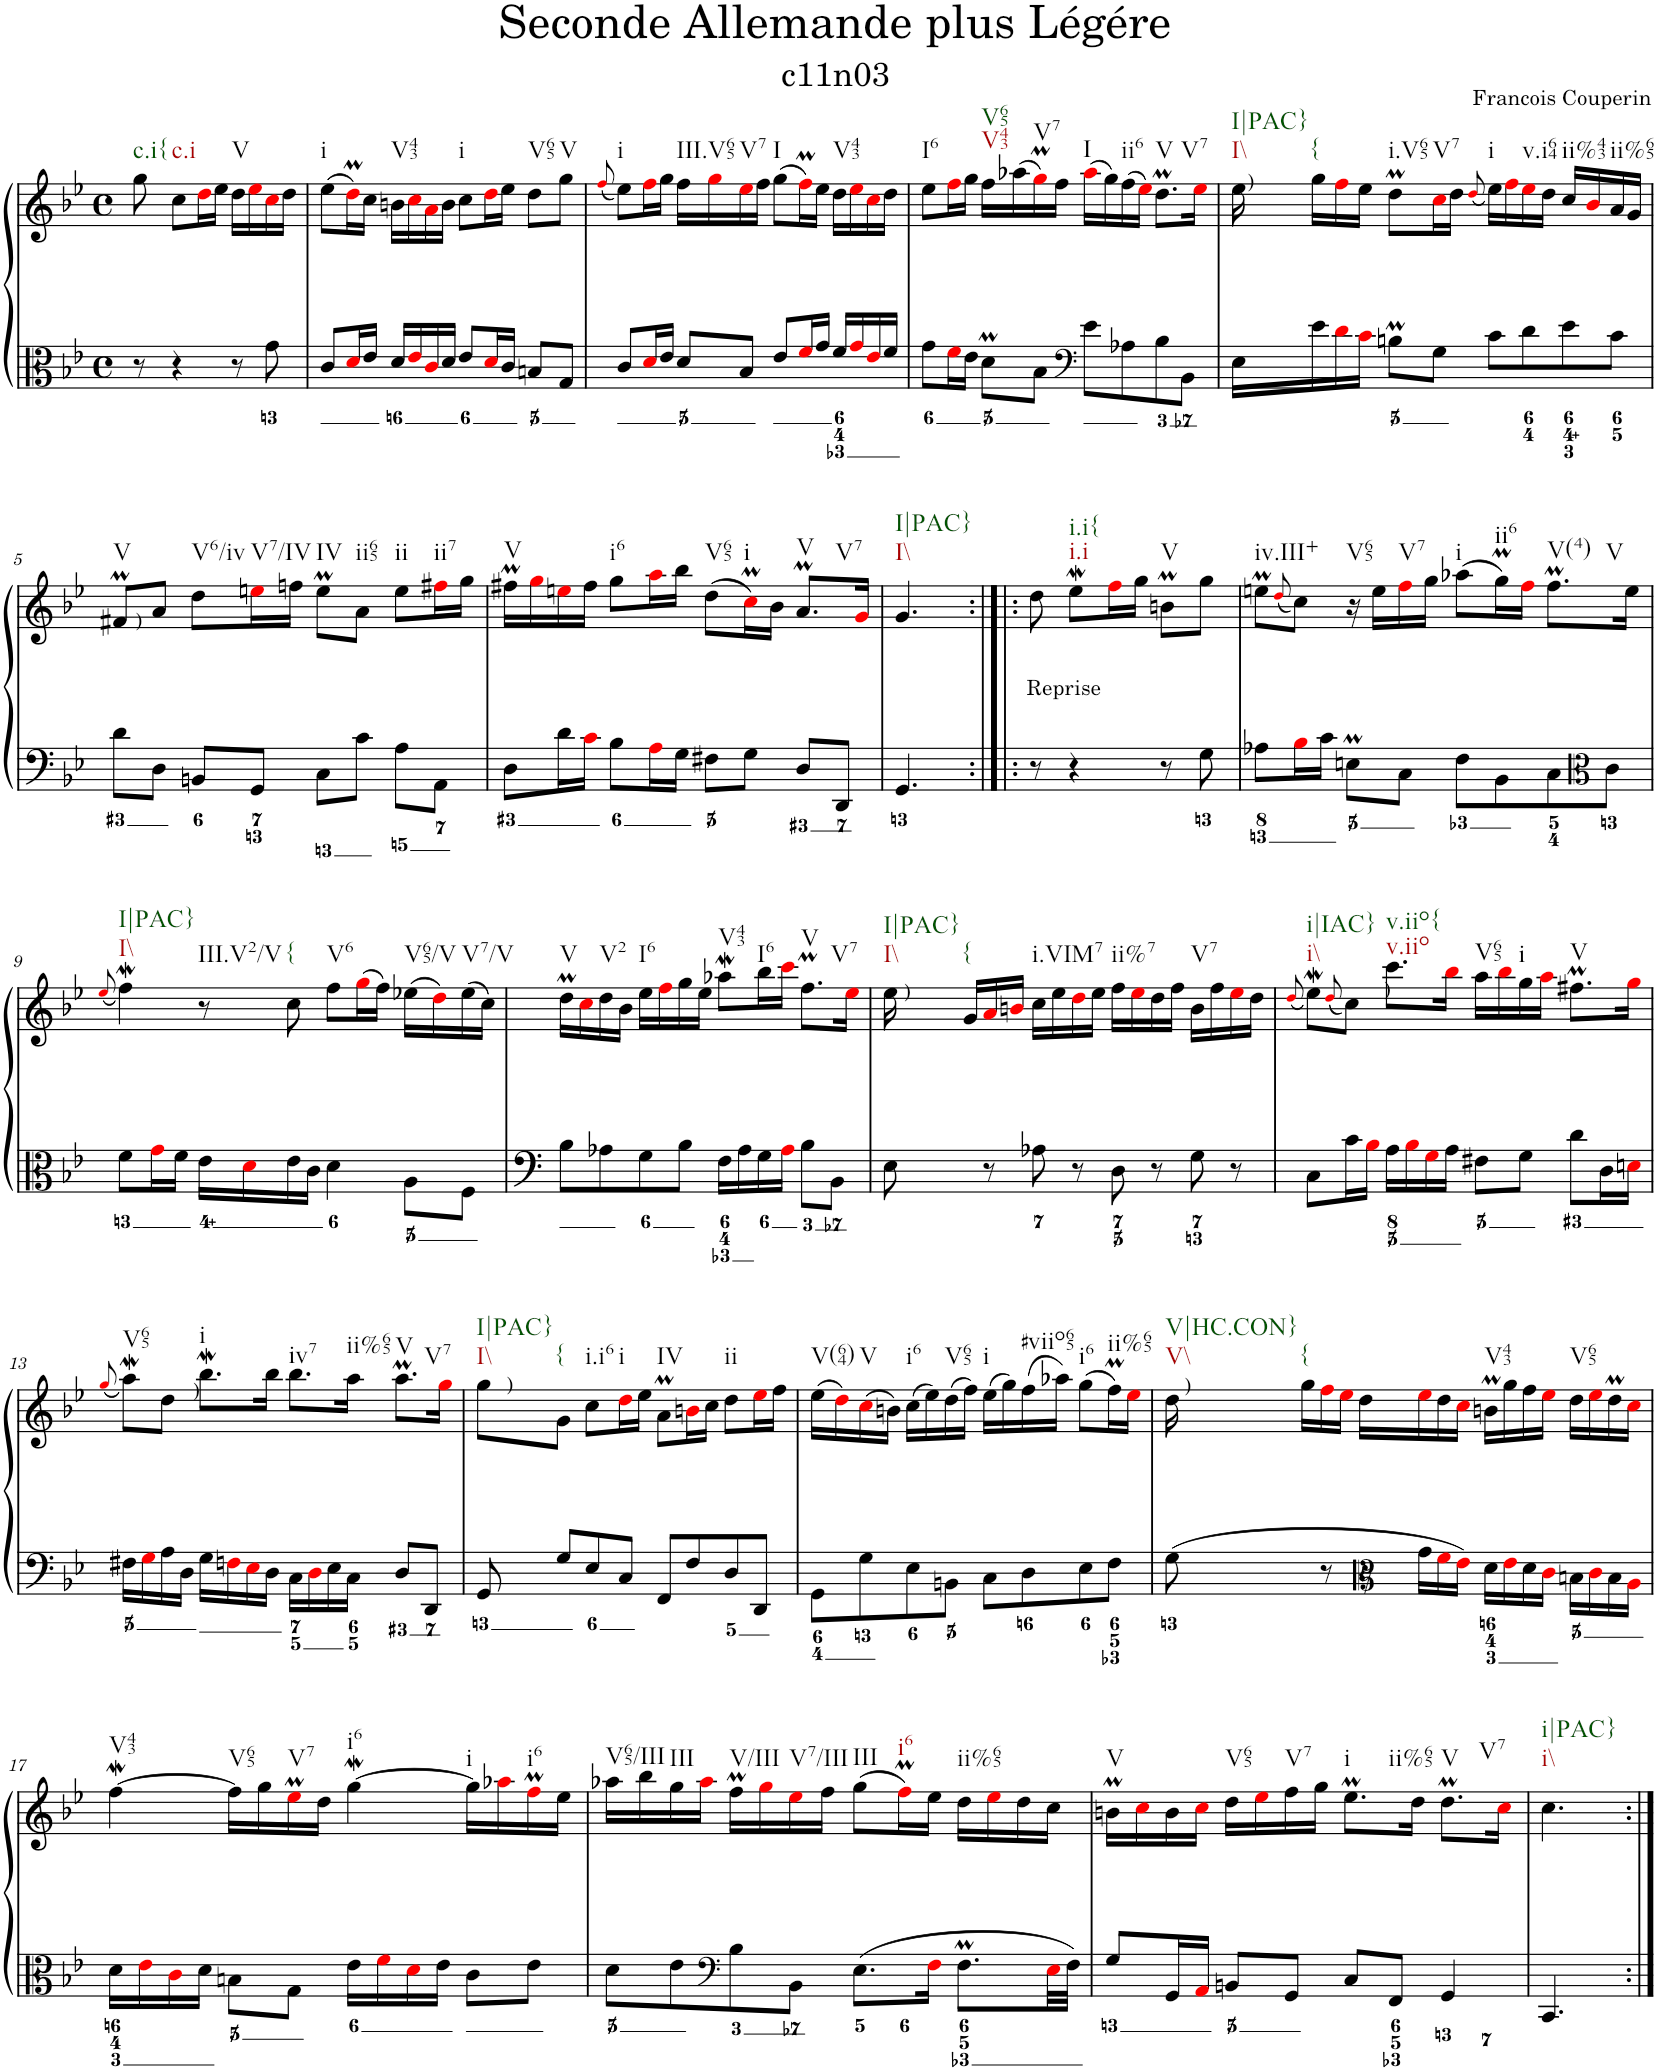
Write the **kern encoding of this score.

**kern	**kern
*part1	*part1
*staff2	*staff1
*I"Piano	*
*I'Pno.	*
*clefC3	*clefG2
*k[b-e-]	*k[b-e-]
*M4/4	*M4/4
*met(c)	*met(c)
=	=
!	!LO:TX:b:t=c.i{
8r	8gg\
!	!LO:TX:b:t=c.i
4r	8cc\L
.	16ddi\L
.	16ee-\JJ
!	!LO:TX:b:t=V
8r	16dd\LL
.	16ee-i\
8g\	16cci\
.	16dd\JJ
=1	=1
!	!LO:TX:b:t=i
8c/L	(8ee-\L
16di/L	16ddmi\L)
16e-/JJ	16cc\JJ
!	!LO:TX:b:t=V43
16d/LL	16bn\LL
16e-i/	16cci\
16ci/	16ai\
16d/JJ	16b\JJ
!	!LO:TX:b:t=i
8e-/L	8cc\L
16di/L	16ddi\L
16c/JJ	16ee-\JJ
!	!LO:TX:b:t=V65
8Bn/L	8dd\L
!	!LO:TX:b:t=V
8G/J	8gg\J
=2	=2
.	(8qffi/
!	!LO:TX:b:t=i
8c/L	8ee-\L)
16di/L	16ffi\L
16e-/JJ	16gg\JJ
!	!LO:TX:b:t=III.V65
8d/L	16ff\LL
.	16ggi\
!	!LO:TX:b:t=V7
8B-/J	16ee-i\
.	16ff\JJ
!	!LO:TX:b:t=I
8e-/L	(8gg\L
16fi/L	16ffMi\L)
16g/JJ	16ee-\JJ
!	!LO:TX:b:t=V43
16f/LL	16dd\LL
16gi/	16ee-i\
16e-i/	16cci\
16f/JJ	16dd\JJ
=3	=3
!	!LO:TX:b:t=I6
8g\L	8ee-\L
16fi\L	16ffi\L
16e-\JJ	16gg\JJ
!	!LO:TX:b:t=V43
!	!LO:TX:b:t=V65
8dm\L	16ff\LL
.	(16aa-X\
!	!LO:TX:b:t=V7
8B-\J	16ggMi\)
.	16ff\JJ
*clefF4	*
!	!LO:TX:b:t=I
8e-\L	(16aa-i\LL
.	16gg\)
!	!LO:TX:b:t=ii6
8A-X\	(16ff\
.	16ee-i\JJ)
!	!LO:TX:b:t=V
!	!LO:TX:b:t=V7
8B-\	8.ddm\L
8BB-\J	.
.	16ee-i\Jk
=4	=4
!	!LO:TX:a:t=)
!	!LO:TX:b:t=I\\
!	!LO:TX:b:t=I|PAC}
16E-\LL	16ee-\
!	!LO:TX:b:t={
16e-\	16gg\LL
16di\	16ffi\
16ci\JJ	16ee-\JJ
!	!LO:TX:b:t=i.V65
8Bnm\L	8ddm\L
!	!LO:TX:b:t=V7
8G\J	16cci\L
.	16dd\JJ
.	(8qddi/
!	!LO:TX:b:t=i
8c\L	16ee-\LL)
.	16ffi\
!	!LO:TX:b:t=v.i64
8d\	16ee-i\
.	16dd\JJ
!	!LO:TX:b:t=ii%43
8e-\	16cc/LL
.	16b-i/
!	!LO:TX:b:t=ii%65
8c\J	16a/
.	16g/JJ
!!LO:LB:g=z
=5	=5
!	!LO:TX:a:t=)
!	!LO:TX:b:t=V
8d\L	8f#Xm/L
8D\J	8a/J
!	!LO:TX:b:t=V6/iv
8BBn/L	8dd\L
!	!LO:TX:b:t=V7/IV
8GG/J	16eeni\L
.	16ffn\JJ
!	!LO:TX:b:t=IV
8C\L	8eem\L
!	!LO:TX:b:t=ii65
8c\J	8a\J
!	!LO:TX:b:t=ii
8A\L	8ee\L
!	!LO:TX:b:t=ii7
8AA\J	16ff#Xi\L
.	16gg\JJ
=6	=6
!	!LO:TX:b:t=V
8D\L	16ff#Xm\LL
.	16ggi\
16d\L	16eeni\
16ci\JJ	16ff#\JJ
!	!LO:TX:b:t=i6
8B-\L	8gg\L
16Ai\L	16aai\L
16G\JJ	16bb-\JJ
!	!LO:TX:b:t=V65
8F#X\L	(8dd\L
!	!LO:TX:b:t=i
8G\J	16ccMi\L)
.	16b-\JJ
!	!LO:TX:b:t=V
!	!LO:TX:b:t=V7
8D/L	8.am/L
8DD/J	.
.	16gi/Jk
=7	=7
!	!LO:TX:b:t=I\\
!	!LO:TX:b:t=I|PAC}
4.GG/	4.g/
=7X1:|!|:	=7X1:|!|:
!LO:TX:a:t=Reprise	!
8r	8dd\
!	!LO:TX:b:t=i.i
!	!LO:TX:b:t=i.i{
4r	8ee-w\L
.	16ffi\L
.	16gg\JJ
!	!LO:TX:b:t=V
8r	8bnm\L
8G\	8gg\J
=8	=8
!	!LO:TX:b:t=iv.III+
8A-X\L	8eenm\L
.	(8qddi/
16B-i\L	8cc\J)
16c\JJ	.
!	!LO:TX:b:t=V65
8Enm\L	16r
.	16ee\LL
!	!LO:TX:b:t=V7
8C\J	16ffi\
.	16gg\JJ
!	!LO:TX:b:t=i
8F\L	(8aa-X\L
!	!LO:TX:b:t=ii6
8BB-\	16ggM\L)
.	16ffi\JJ
!	!LO:TX:b:t=V(4)
!	!LO:TX:b:t=V
8C\	8.ffM\L
*clefC3	*
8c\J	.
.	16ee\Jk
!!LO:LB:g=z
=9	=9
.	(8qee-i/
!	!LO:TX:b:t=I\\
!	!LO:TX:b:t=I|PAC}
8f\L	4ffW\)
16gi\L	.
16f\JJ	.
!	!LO:TX:b:t=III.V2/V
16e-\LL	8r
16di\	.
!	!LO:TX:b:t={
16e-\	8cc\
16c\JJ	.
!	!LO:TX:b:t=V6
4d\	8ff\L
.	(16ggi\L
.	16ff\JJ)
!	!LO:TX:b:t=V65/V
8A\L	(16ee-X\LL
.	16ddi\)
!	!LO:TX:b:t=V7/V
8F\J	(16ee-\
.	16cc\JJ)
=10	=10
!	!LO:TX:b:t=V
8B-\L	16ddm\LL
.	16cci\
!	!LO:TX:b:t=V2
8A-X\	16dd\
.	16b-\JJ
!	!LO:TX:b:t=I6
8G\	16ee-\LL
.	16ffi\
8B-\J	16gg\
.	16ee-\JJ
!	!LO:TX:b:t=V43
16F\LL	8aa-Xw\L
16A-\	.
!	!LO:TX:b:t=I6
16G\	16bb-\L
16A-i\JJ	16ccci\JJ
!	!LO:TX:b:t=V
!	!LO:TX:b:t=V7
8B-\L	8.ffM\L
8BB-\J	.
.	16ee-i\Jk
=11	=11
!	!LO:TX:a:t=)
!	!LO:TX:b:t=I\\
!	!LO:TX:b:t=I|PAC}
8E-\	16ee-\
!	!LO:TX:b:t={
.	16g/LL
8r	16ai/
.	16bni/JJ
!	!LO:TX:b:t=i.VIM7
8A-X\	16cc\LL
.	16ee-\
8r	16ddi\
.	16ee-\JJ
!	!LO:TX:b:t=ii%7
8D\	16ff\LL
.	16ee-i\
8r	16dd\
.	16ff\JJ
!	!LO:TX:b:t=V7
8G\	16b\LL
.	16ff\
8r	16ee-i\
.	16dd\JJ
=12	=12
.	(8qddi/
!	!LO:TX:b:t=i\\
!	!LO:TX:b:t=i|IAC}
8C\L	8ee-w\L)
.	(8qddi/
!	!LO:TX:a:t=)
16c\L	8cc\J)
16B-i\JJ	.
!	!LO:TX:b:t=v.iio
!	!LO:TX:b:t=v.iio{
16A\LL	8.ccc\L
16B-i\	.
16Gi\	.
16A\JJ	16bb-i\Jk
!	!LO:TX:b:t=V65
8F#X\L	16aa\LL
.	16bb-i\
!	!LO:TX:b:t=i
8G\J	16gg\
.	16aai\JJ
!	!LO:TX:b:t=V
8d\L	8.ff#Xm\L
16D\L	.
16Eni\JJ	16ggi\Jk
!!LO:LB:g=z
=13	=13
.	(8qggi/
!	!LO:TX:b:t=V65
16F#X\LL	8aaW\L)
16Gi\	.
!	!LO:TX:a:t=)
16A\	8dd\J
16D\JJ	.
!	!LO:TX:b:t=i
16G\LL	8.bb-w\L
16Fni\	.
16E-i\	.
16D\JJ	16bb-\Jk
!	!LO:TX:b:t=iv7
16C\LL	8.bb-\L
16Di\	.
16E-\	.
!	!LO:TX:b:t=ii%65
16C\JJ	16aa\Jk
!	!LO:TX:b:t=V
!	!LO:TX:b:t=V7
8D/L	8.aam\L
8DD/J	.
.	16ggi\Jk
=14	=14
!	!LO:TX:a:t=)
!	!LO:TX:b:t=I\\
!	!LO:TX:b:t=I|PAC}
8GG/	8gg\L
!	!LO:TX:b:t={
8G/L	8g\J
!	!LO:TX:b:t=i.i6
8E-/	8cc\L
!	!LO:TX:b:t=i
8C/J	16ddi\L
.	16ee-\JJ
!	!LO:TX:b:t=IV
8FF/L	8am\L
8F/	16bni\L
.	16cc\JJ
!	!LO:TX:b:t=ii
8D/	8dd\L
8DD/J	16ee-i\L
.	16ff\JJ
=15	=15
!	!LO:TX:b:t=V(64)
8GG\L	(16ee-\LL
.	16ddi\)
!	!LO:TX:b:t=V
8G\	(16cci\
.	16bn\JJ)
!	!LO:TX:b:t=i6
8E-\	(16cc\LL
.	16ee-\)
!	!LO:TX:b:t=V65
8BBn\J	(16dd\
.	16ff\JJ)
!	!LO:TX:b:t=i
8C\L	(16ee-\LL
.	16gg\)
!	!LO:TX:b:t=#viio65
8D\	(16ff\
.	16aa-X\JJ)
!	!LO:TX:b:t=i6
8E-\	(8gg\L
!	!LO:TX:b:t=ii%65
8F\J	16ffM\L)
.	16ee-i\JJ
=16	=16
!	!LO:TX:a:t=)
!	!LO:TX:b:t=V\\
!	!LO:TX:b:t=V|HC.CON}
8G\	16dd\
!	!LO:TX:b:t={
.	16gg\LL
8r	16ffi\
.	16ee-i\JJ
16r	16dd\LL
*clefC3	*
16g\LL	16ee-i\
16fi\	16dd\
16e-i\JJ	16cci\JJ
!	!LO:TX:b:t=V43
16d\LL	16bnm\LL
16e-i\	16gg\
16d\	16ff\
16ci\JJ	16ee-i\JJ
!	!LO:TX:b:t=V65
16Bn\LL	16dd\LL
16ci\	16ee-i\
16B\	16ddm\
16Ai\JJ	16cci\JJ
!!LO:LB:g=z
=17	=17
!	!LO:TX:b:t=V43
16d\LL	[4ffW\
16e-i\	.
16ci\	.
16d\JJ	.
!	!LO:TX:b:t=V65
8Bn\L	16ff\LL]
.	16gg\
!	!LO:TX:b:t=V7
8G\J	16ee-Mi\
.	16dd\JJ
!	!LO:TX:b:t=i6
16e-\LL	[4ggW\
16fi\	.
16di\	.
16e-\JJ	.
!	!LO:TX:b:t=i
8c\L	16gg\LL]
.	16aa-Xi\
!	!LO:TX:b:t=i6
8e-\J	16ffMi\
.	16ee-\JJ
=18	=18
!	!LO:TX:b:t=V65/III
8d\L	16aa-X\LL
.	16bb-\
!	!LO:TX:b:t=III
8e-\	16gg\
.	16aa-i\JJ
*clefF4	*
!	!LO:TX:b:t=V/III
8B-\	16ffM\LL
.	16ggi\
!	!LO:TX:b:t=V7/III
8BB-\J	16ee-i\
.	16ff\JJ
!	!LO:TX:b:t=III
8.E-\L	(8gg\L
!	!LO:TX:b:t=i6
.	16ffMi\L)
16Fi\Jk	16ee-\JJ
!	!LO:TX:b:t=ii%65
8.FM\L	16dd\LL
.	16ee-i\
.	16dd\
32E-i\LL	16cc\JJ
32F\JJJ	.
=19	=19
!	!LO:TX:b:t=V
8G/L	16bnm\LL
.	16cci\
16GG/L	16b\
16AAi/JJ	16cci\JJ
!	!LO:TX:b:t=V65
8BBn/L	16dd\LL
.	16ee-i\
!	!LO:TX:b:t=V7
8GG/J	16ff\
.	16gg\JJ
!	!LO:TX:b:t=i
!	!LO:TX:b:t=ii%65
8C/L	8.ee-M\L
8FF/J	.
.	16dd\Jk
!	!LO:TX:b:t=V
!	!LO:TX:b:t=V7
4GG/	8.ddm\L
.	16cci\Jk
=20	=20
!	!LO:TX:b:t=i\\
!	!LO:TX:b:t=i|PAC}
4.CC/	4.cc\
=:|!	=:|!
*-	*-
